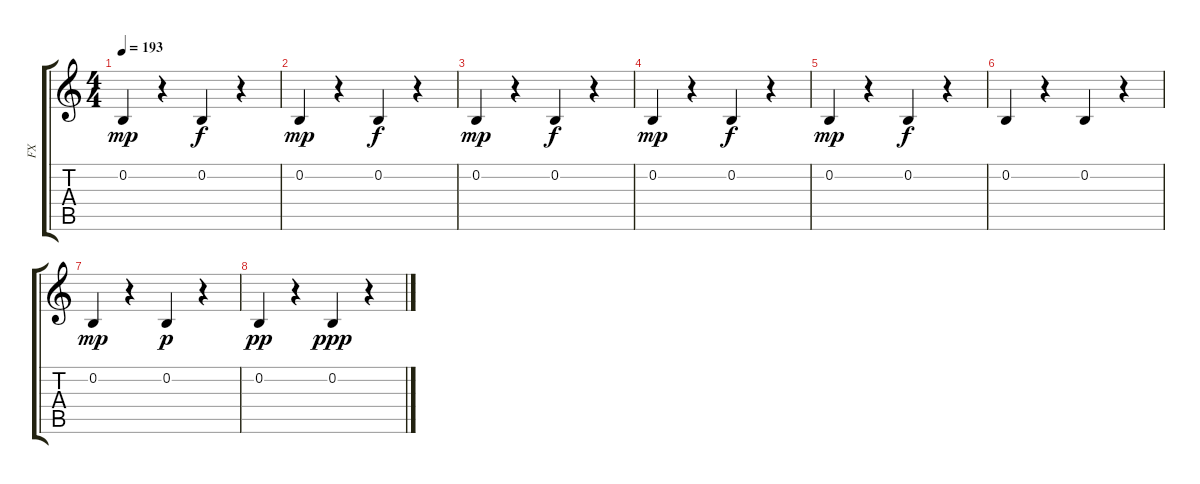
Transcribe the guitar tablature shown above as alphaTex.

\track ("FX" "FX") {instrument applause}
\staff {score tabs}
\tuning (E4 B3 G3 D3 A2 D2) {hide}
\ts (4 4)
\tempo 193
\clef g2
\ks c
0.2.4{dy mp} r.4 0.2.4{dy f} r.4 |
0.2.4{dy mp} r.4 0.2.4{dy f} r.4 |
0.2.4{dy mp} r.4 0.2.4{dy f} r.4 |
0.2.4{dy mp} r.4 0.2.4{dy f} r.4 |
0.2.4{dy mp} r.4 0.2.4{dy f} r.4 |
0.2.4 r.4 0.2.4 r.4 |
0.2.4{dy mp} r.4 0.2.4{dy p} r.4 |
0.2.4{dy pp} r.4 0.2.4{dy ppp} r.4
